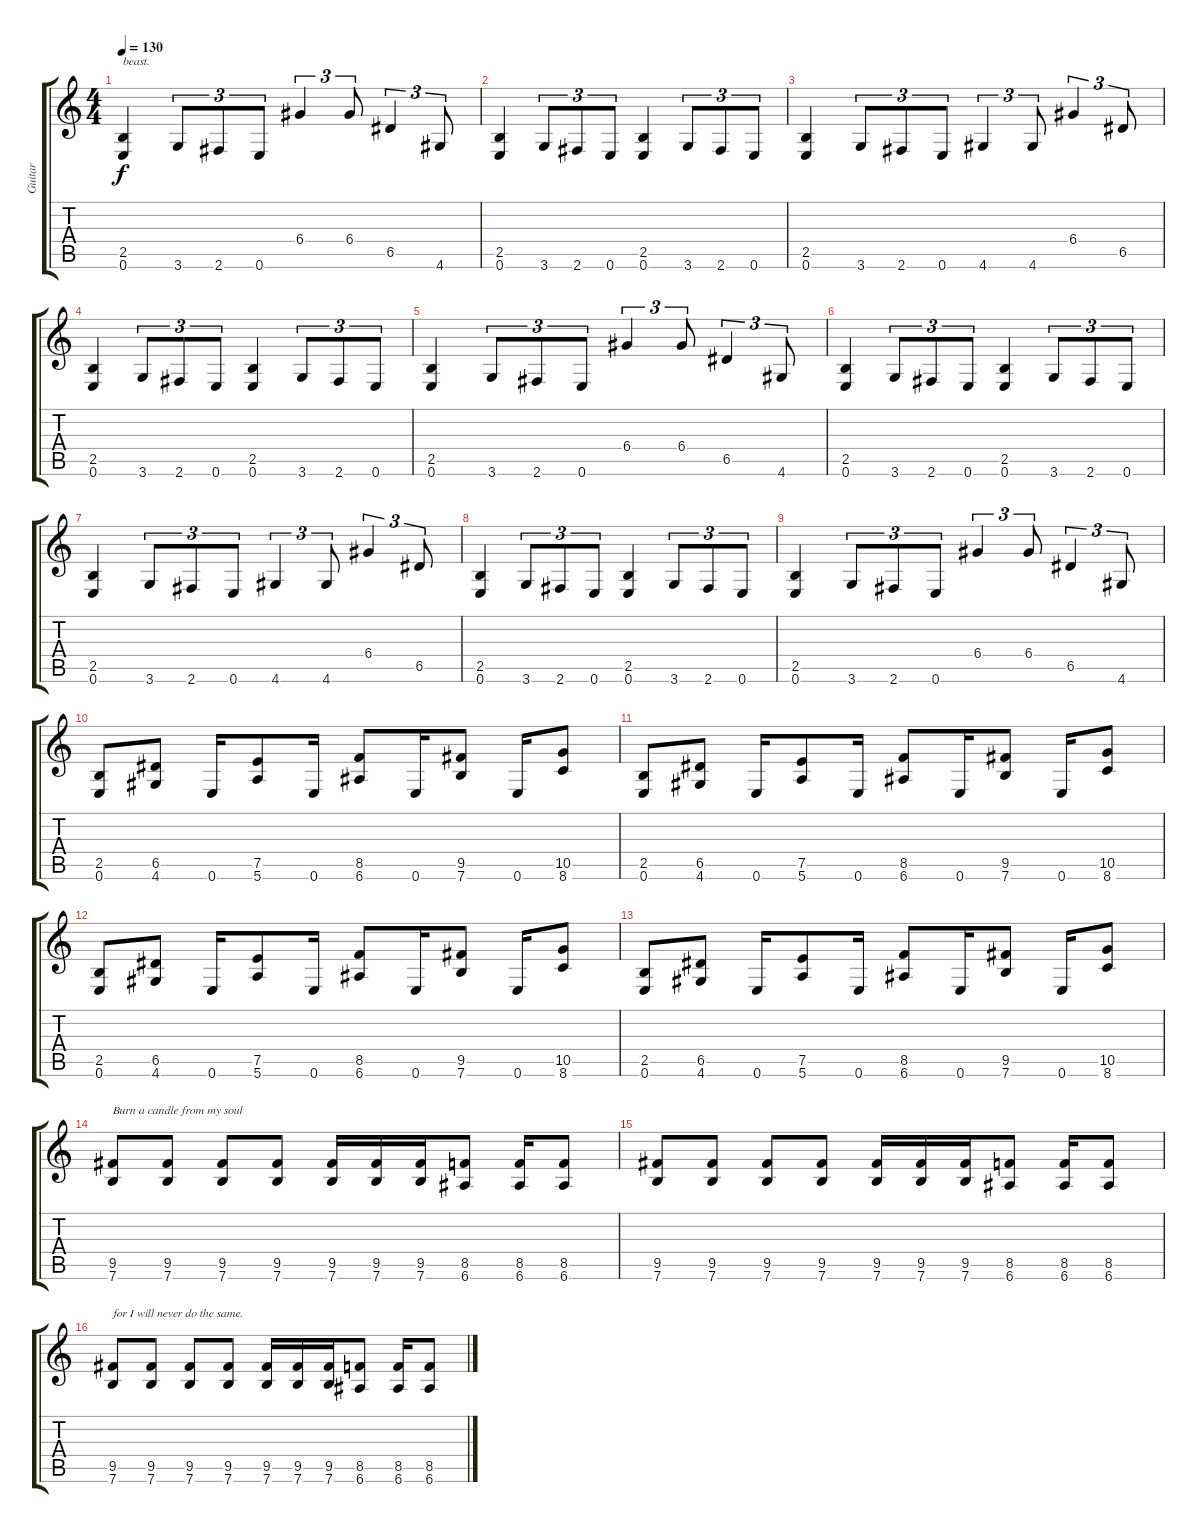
\track ("Guitar" "Guitar") {instrument distortionguitar}
\staff {score tabs}
\tuning (E4 B3 G3 D3 A2 E2) {hide}
\ts (4 4)
\tempo 130
\clef g2
\ks c
(2.5 0.6).4{txt "beast." dy f} 3.6.8{tu (3 2)} 2.6.8{tu (3 2)} 0.6.8{tu (3 2)} 6.4.4{tu (3 2)} 6.4.8{tu (3 2)} 6.5.4{tu (3 2)} 4.6.8{tu (3 2)} |
(2.5 0.6).4 3.6.8{tu (3 2)} 2.6.8{tu (3 2)} 0.6.8{tu (3 2)} (2.5 0.6).4 3.6.8{tu (3 2)} 2.6.8{tu (3 2)} 0.6.8{tu (3 2)} |
(2.5 0.6).4 3.6.8{tu (3 2)} 2.6.8{tu (3 2)} 0.6.8{tu (3 2)} 4.6.4{tu (3 2)} 4.6.8{tu (3 2)} 6.4.4{tu (3 2)} 6.5.8{tu (3 2)} |
(2.5 0.6).4 3.6.8{tu (3 2)} 2.6.8{tu (3 2)} 0.6.8{tu (3 2)} (2.5 0.6).4 3.6.8{tu (3 2)} 2.6.8{tu (3 2)} 0.6.8{tu (3 2)} |
(2.5 0.6).4 3.6.8{tu (3 2)} 2.6.8{tu (3 2)} 0.6.8{tu (3 2)} 6.4.4{tu (3 2)} 6.4.8{tu (3 2)} 6.5.4{tu (3 2)} 4.6.8{tu (3 2)} |
(2.5 0.6).4 3.6.8{tu (3 2)} 2.6.8{tu (3 2)} 0.6.8{tu (3 2)} (2.5 0.6).4 3.6.8{tu (3 2)} 2.6.8{tu (3 2)} 0.6.8{tu (3 2)} |
(2.5 0.6).4 3.6.8{tu (3 2)} 2.6.8{tu (3 2)} 0.6.8{tu (3 2)} 4.6.4{tu (3 2)} 4.6.8{tu (3 2)} 6.4.4{tu (3 2)} 6.5.8{tu (3 2)} |
(2.5 0.6).4 3.6.8{tu (3 2)} 2.6.8{tu (3 2)} 0.6.8{tu (3 2)} (2.5 0.6).4 3.6.8{tu (3 2)} 2.6.8{tu (3 2)} 0.6.8{tu (3 2)} |
(2.5 0.6).4 3.6.8{tu (3 2)} 2.6.8{tu (3 2)} 0.6.8{tu (3 2)} 6.4.4{tu (3 2)} 6.4.8{tu (3 2)} 6.5.4{tu (3 2)} 4.6.8{tu (3 2)} |
(2.5 0.6).8 (6.5 4.6).8 0.6.16 (7.5 5.6).8 0.6.16 (8.5 6.6).8 0.6.16 (9.5 7.6).8 0.6.16 (10.5 8.6).8 |
(2.5 0.6).8 (6.5 4.6).8 0.6.16 (7.5 5.6).8 0.6.16 (8.5 6.6).8 0.6.16 (9.5 7.6).8 0.6.16 (10.5 8.6).8 |
(2.5 0.6).8 (6.5 4.6).8 0.6.16 (7.5 5.6).8 0.6.16 (8.5 6.6).8 0.6.16 (9.5 7.6).8 0.6.16 (10.5 8.6).8 |
(2.5 0.6).8 (6.5 4.6).8 0.6.16 (7.5 5.6).8 0.6.16 (8.5 6.6).8 0.6.16 (9.5 7.6).8 0.6.16 (10.5 8.6).8 |
(9.5 7.6).8{txt "Burn a candle from my soul"} (9.5 7.6).8 (9.5 7.6).8 (9.5 7.6).8 (9.5 7.6).16 (9.5 7.6).16 (9.5 7.6).16 (8.5 6.6).8 (8.5 6.6).16 (8.5 6.6).8 |
(9.5 7.6).8 (9.5 7.6).8 (9.5 7.6).8 (9.5 7.6).8 (9.5 7.6).16 (9.5 7.6).16 (9.5 7.6).16 (8.5 6.6).8 (8.5 6.6).16 (8.5 6.6).8 |
(9.5 7.6).8{txt "for I will never do the same."} (9.5 7.6).8 (9.5 7.6).8 (9.5 7.6).8 (9.5 7.6).16 (9.5 7.6).16 (9.5 7.6).16 (8.5 6.6).8 (8.5 6.6).16 (8.5 6.6).8
